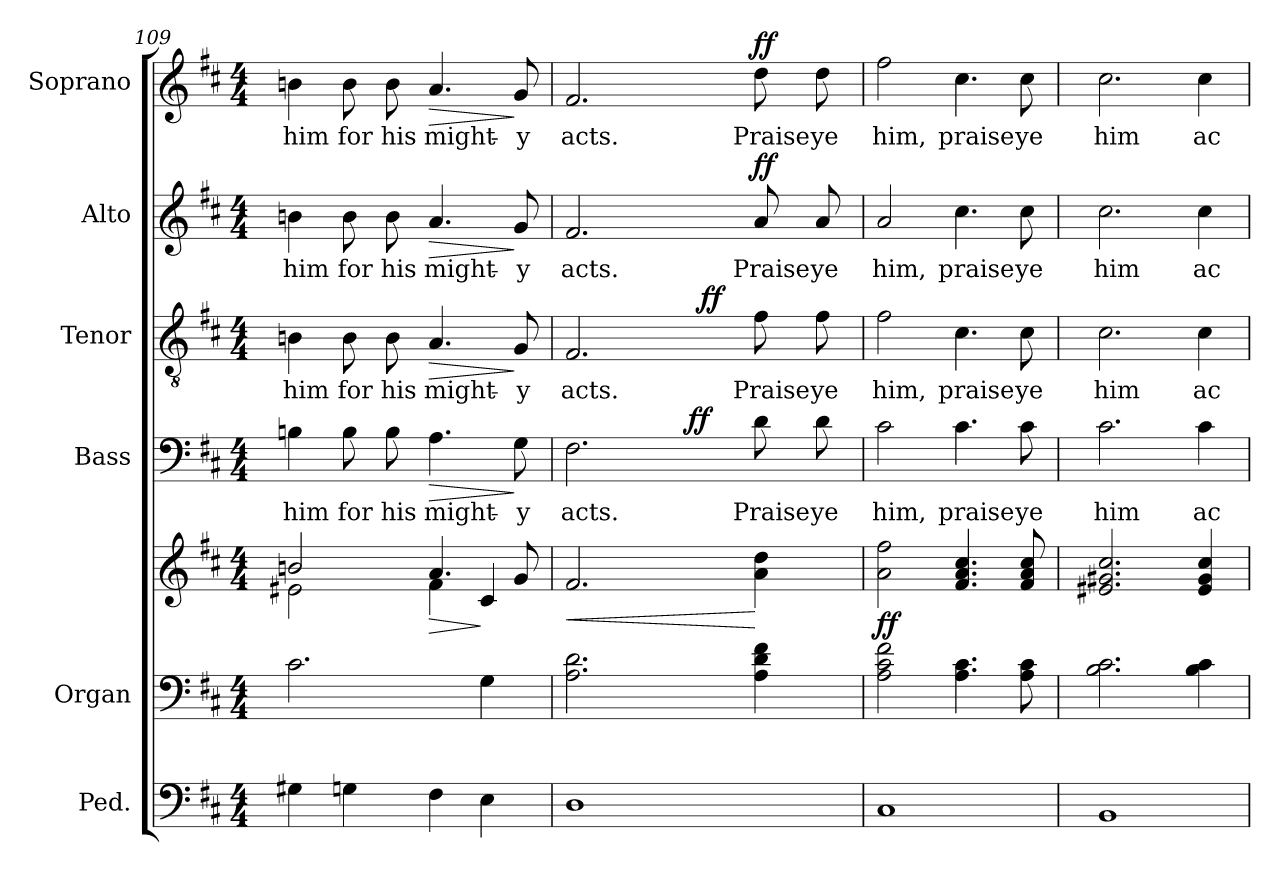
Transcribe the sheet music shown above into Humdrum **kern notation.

**kern	**kern	**kern	**dynam	**kern	**text	**dynam	**kern	**text	**dynam	**kern	**text	**dynam	**kern	**text	**dynam
*part6	*part5	*part5	*part5	*part4	*part4	*part4	*part3	*part3	*part3	*part2	*part2	*part2	*part1	*part1	*part1
*staff7	*staff6	*staff5	*staff5/6	*staff4	*staff4	*staff4	*staff3	*staff3	*staff3	*staff2	*staff2	*staff2	*staff1	*staff1	*staff1
*I"Ped.	*I"Organ	*	*	*I"Bass	*	*	*I"Tenor	*	*	*I"Alto	*	*	*I"Soprano	*	*
*	*	*	*	*I'B.	*	*	*I'T.	*	*	*I'A.	*	*	*I'S.	*	*
*clefF4	*clefF4	*clefG2	*	*clefF4	*	*	*clefGv2	*	*	*clefG2	*	*	*clefG2	*	*
*	*	*	*	*	*	*	*ITrd7c12	*	*	*	*	*	*	*	*
*k[f#c#]	*k[f#c#]	*k[f#c#]	*	*k[f#c#]	*	*	*k[f#c#]	*	*	*k[f#c#]	*	*	*k[f#c#]	*	*
*D:	*D:	*D:	*	*D:	*	*	*D:	*	*	*D:	*	*	*D:	*	*
*M4/4	*M4/4	*M4/4	*	*M4/4	*	*	*M4/4	*	*	*M4/4	*	*	*M4/4	*	*
=109	=109	=109	=109	=109	=109	=109	=109	=109	=109	=109	=109	=109	=109	=109	=109
*	*	*^	*	*	*	*	*	*	*	*	*	*	*	*	*
!	!	!	!	!	!	!LO:LY:b:color=#000000	!	!	!	!	!	!	!	!	!	!
!	!	!	!	!	!	!	!	!	!LO:LY:b:color=#000000	!	!	!	!	!	!	!
!	!	!	!	!	!	!	!	!	!	!	!	!LO:LY:b:color=#000000	!	!	!	!
!	!	!	!	!	!	!	!	!	!	!	!	!	!	!	!LO:LY:b:color=#000000	!
4G#Xi\	2.c#i\	2bni/	2e#Xi\	.	4Bni\	him	.	4BBni\	him	.	4bni\	him	.	4bni\	him	.
!	!	!	!	!	!	!LO:LY:b:color=#000000	!	!	!	!	!	!	!	!	!	!
!	!	!	!	!	!	!	!	!	!LO:LY:b:color=#000000	!	!	!	!	!	!	!
!	!	!	!	!	!	!	!	!	!	!	!	!LO:LY:b:color=#000000	!	!	!	!
!	!	!	!	!	!	!	!	!	!	!	!	!	!	!	!LO:LY:b:color=#000000	!
4Gni\	.	.	.	.	8Bi\	for	.	8BBi\	for	.	8bi\	for	.	8bi\	for	.
!	!	!	!	!	!	!LO:LY:b:color=#000000	!	!	!	!	!	!	!	!	!	!
!	!	!	!	!	!	!	!	!	!LO:LY:b:color=#000000	!	!	!	!	!	!	!
!	!	!	!	!	!	!	!	!	!	!	!	!LO:LY:b:color=#000000	!	!	!	!
!	!	!	!	!	!	!	!	!	!	!	!	!	!	!	!LO:LY:b:color=#000000	!
.	.	.	.	.	8Bi\	his	.	8BBi\	his	.	8bi\	his	.	8bi\	his	.
!	!	!	!	!LO:HP:b	!	!	!	!	!	!	!	!	!	!	!	!
!	!	!	!	!	!	!LO:LY:b:color=#000000	!LO:HP:b	!	!	!	!	!	!	!	!	!
!	!	!	!	!	!	!	!	!	!LO:LY:b:color=#000000	!LO:HP:b	!	!	!	!	!	!
!	!	!	!	!	!	!	!	!	!	!	!	!LO:LY:b:color=#000000	!LO:HP:b	!	!	!
!	!	!	!	!	!	!	!	!	!	!	!	!	!	!	!LO:LY:b:color=#000000	!LO:HP:b
4F#i\	.	4.ai/	4f#i\	>	4.Ai\	might-	>	4.AAi/	might-	>	4.ai/	might-	>	4.ai/	might-	>
4Ei\	4Gi\	.	4c#i/	]	.	.	.	.	.	.	.	.	.	.	.	.
!	!	!	!	!	!	!LO:LY:b:color=#000000	!	!	!	!	!	!	!	!	!	!
!	!	!	!	!	!	!	!	!	!LO:LY:b:color=#000000	!	!	!	!	!	!	!
!	!	!	!	!	!	!	!	!	!	!	!	!LO:LY:b:color=#000000	!	!	!	!
!	!	!	!	!	!	!	!	!	!	!	!	!	!	!	!LO:LY:b:color=#000000	!
.	.	8gi/	.	.	8Gi\	-y	]	8GGi/	-y	]	8gi/	-y	]	8gi/	-y	]
*	*	*v	*v	*	*	*	*	*	*	*	*	*	*	*	*	*
=110	=110	=110	=110	=110	=110	=110	=110	=110	=110	=110	=110	=110	=110	=110	=110
!	!	!	!LO:HP:b	!	!	!	!	!	!	!	!	!	!	!	!
!	!	!	!	!	!LO:LY:b:color=#000000	!	!	!	!	!	!	!	!	!	!
!	!	!	!	!	!	!	!	!LO:LY:b:color=#000000	!	!	!	!	!	!	!
!	!	!	!	!	!	!	!	!	!	!	!LO:LY:b:color=#000000	!	!	!	!
!	!	!	!	!	!	!	!	!	!	!	!	!	!	!LO:LY:b:color=#000000	!
*	*	*	*	*^	*	*	*^	*	*	*	*	*	*	*	*
1Di	2.Ai\ 2.di	2.f#i/	<	2.F#i\	4ryy	acts.	.	2.FF#i/	4ryy	acts.	.	2.f#i/	acts.	.	2.f#i/	acts.	.
.	.	.	.	.	8ryy	.	.	.	8ryy	.	.	.	.	.	.	.	.
.	.	.	.	.	16ryy	.	.	.	16ryy	.	.	.	.	.	.	.	.
.	.	.	.	.	32ryy	.	.	.	32ryy	.	.	.	.	.	.	.	.
.	.	.	.	.	512ryy	.	.	.	64ryy	.	.	.	.	.	.	.	.
.	.	.	.	.	2ryy	.	ff	.	.	.	.	.	.	.	.	.	.
.	.	.	.	.	.	.	.	.	256ryy	.	.	.	.	.	.	.	.
.	.	.	.	.	.	.	.	.	2ryy	.	ff	.	.	.	.	.	.
!	!	!	!	!	!	!LO:LY:b:color=#000000	!	!	!	!	!	!	!	!	!	!	!
!	!	!	!	!	!	!	!	!	!	!LO:LY:b:color=#000000	!	!	!	!	!	!	!
!	!	!	!	!	!	!	!	!	!	!	!	!	!LO:LY:b:color=#000000	!	!	!	!
!	!	!	!	!	!	!	!	!	!	!	!	!	!	!	!	!LO:LY:b:color=#000000	!
.	4Ai\ 4di 4f#i	4ai\ 4ddi	[	8di\	.	Praise	.	8F#i\	.	Praise	.	8ai/	Praise	ff	8ddi\	Praise	ff
!	!	!	!	!	!	!LO:LY:b:color=#000000	!	!	!	!	!	!	!	!	!	!	!
!	!	!	!	!	!	!	!	!	!	!LO:LY:b:color=#000000	!	!	!	!	!	!	!
!	!	!	!	!	!	!	!	!	!	!	!	!	!LO:LY:b:color=#000000	!	!	!	!
!	!	!	!	!	!	!	!	!	!	!	!	!	!	!	!	!LO:LY:b:color=#000000	!
.	.	.	.	8di\	.	ye	.	8F#i\	.	ye	.	8ai/	ye	.	8ddi\	ye	.
.	.	.	.	.	64...ryy	.	.	.	.	.	.	.	.	.	.	.	.
.	.	.	.	.	.	.	.	.	128.ryy	.	.	.	.	.	.	.	.
*	*	*	*	*v	*v	*	*	*	*	*	*	*	*	*	*	*	*
*	*	*	*	*	*	*	*v	*v	*	*	*	*	*	*	*	*
=111	=111	=111	=111	=111	=111	=111	=111	=111	=111	=111	=111	=111	=111	=111	=111
*	*	*	*	*^	*	*	*^	*	*	*	*	*	*	*	*
!	!	!	!	!	!	!LO:LY:b:color=#000000	!	!	!	!	!	!	!	!	!	!	!
*	*	*	*	*v	*v	*	*	*	*	*	*	*	*	*	*	*	*
*	*	*	*	*	*	*	*v	*v	*	*	*	*	*	*	*	*
*	*	*	*	*^	*	*	*^	*	*	*	*	*	*	*	*
!	!	!	!	!	!	!	!	!	!	!LO:LY:b:color=#000000	!	!	!	!	!	!	!
*	*	*	*	*v	*v	*	*	*	*	*	*	*	*	*	*	*	*
*	*	*	*	*	*	*	*v	*v	*	*	*	*	*	*	*	*
*	*	*	*	*^	*	*	*^	*	*	*	*	*	*	*	*
!	!	!	!	!	!	!	!	!	!	!	!	!	!LO:LY:b:color=#000000	!	!	!	!
*	*	*	*	*v	*v	*	*	*	*	*	*	*	*	*	*	*	*
*	*	*	*	*	*	*	*v	*v	*	*	*	*	*	*	*	*
*	*	*	*	*^	*	*	*^	*	*	*	*	*	*	*	*
!	!	!	!	!	!	!	!	!	!	!	!	!	!	!	!	!LO:LY:b:color=#000000	!
*	*	*	*	*v	*v	*	*	*	*	*	*	*	*	*	*	*	*
*	*	*	*	*	*	*	*v	*v	*	*	*	*	*	*	*	*
1C#i	2Ai\ 2c#i 2f#i	2ai\ 2ff#i	ff	2c#i\	him,	.	2F#i\	him,	.	2ai/	him,	.	2ff#i\	him,	.
!	!	!	!	!	!LO:LY:b:color=#000000	!	!	!	!	!	!	!	!	!	!
!	!	!	!	!	!	!	!	!LO:LY:b:color=#000000	!	!	!	!	!	!	!
!	!	!	!	!	!	!	!	!	!	!	!LO:LY:b:color=#000000	!	!	!	!
!	!	!	!	!	!	!	!	!	!	!	!	!	!	!LO:LY:b:color=#000000	!
.	4.Ai\ 4.c#i	4.f#i/ 4.ai 4.cc#i	.	4.c#i\	praise	.	4.C#i\	praise	.	4.cc#i\	praise	.	4.cc#i\	praise	.
!	!	!	!	!	!LO:LY:b:color=#000000	!	!	!	!	!	!	!	!	!	!
!	!	!	!	!	!	!	!	!LO:LY:b:color=#000000	!	!	!	!	!	!	!
!	!	!	!	!	!	!	!	!	!	!	!LO:LY:b:color=#000000	!	!	!	!
!	!	!	!	!	!	!	!	!	!	!	!	!	!	!LO:LY:b:color=#000000	!
.	8Ai\ 8c#i	8f#i/ 8ai 8cc#i	.	8c#i\	ye	.	8C#i\	ye	.	8cc#i\	ye	.	8cc#i\	ye	.
=112	=112	=112	=112	=112	=112	=112	=112	=112	=112	=112	=112	=112	=112	=112	=112
!	!	!	!	!	!LO:LY:b:color=#000000	!	!	!	!	!	!	!	!	!	!
!	!	!	!	!	!	!	!	!LO:LY:b:color=#000000	!	!	!	!	!	!	!
!	!	!	!	!	!	!	!	!	!	!	!LO:LY:b:color=#000000	!	!	!	!
!	!	!	!	!	!	!	!	!	!	!	!	!	!	!LO:LY:b:color=#000000	!
1BBi	2.Bi\ 2.c#i	2.e#Xi/ 2.g#Xi 2.cc#i	.	2.c#i\	him	.	2.C#i\	him	.	2.cc#i\	him	.	2.cc#i\	him	.
!	!	!	!	!	!LO:LY:b:color=#000000	!	!	!	!	!	!	!	!	!	!
!	!	!	!	!	!	!	!	!LO:LY:b:color=#000000	!	!	!	!	!	!	!
!	!	!	!	!	!	!	!	!	!	!	!LO:LY:b:color=#000000	!	!	!	!
!	!	!	!	!	!	!	!	!	!	!	!	!	!	!LO:LY:b:color=#000000	!
.	4Bi\ 4c#i	4e#i/ 4g#i 4cc#i	.	4c#i\	ac-	.	4C#i\	ac-	.	4cc#i\	ac-	.	4cc#i\	ac-	.
=	=	=	=	=	=	=	=	=	=	=	=	=	=	=	=
*-	*-	*-	*-	*-	*-	*-	*-	*-	*-	*-	*-	*-	*-	*-	*-
